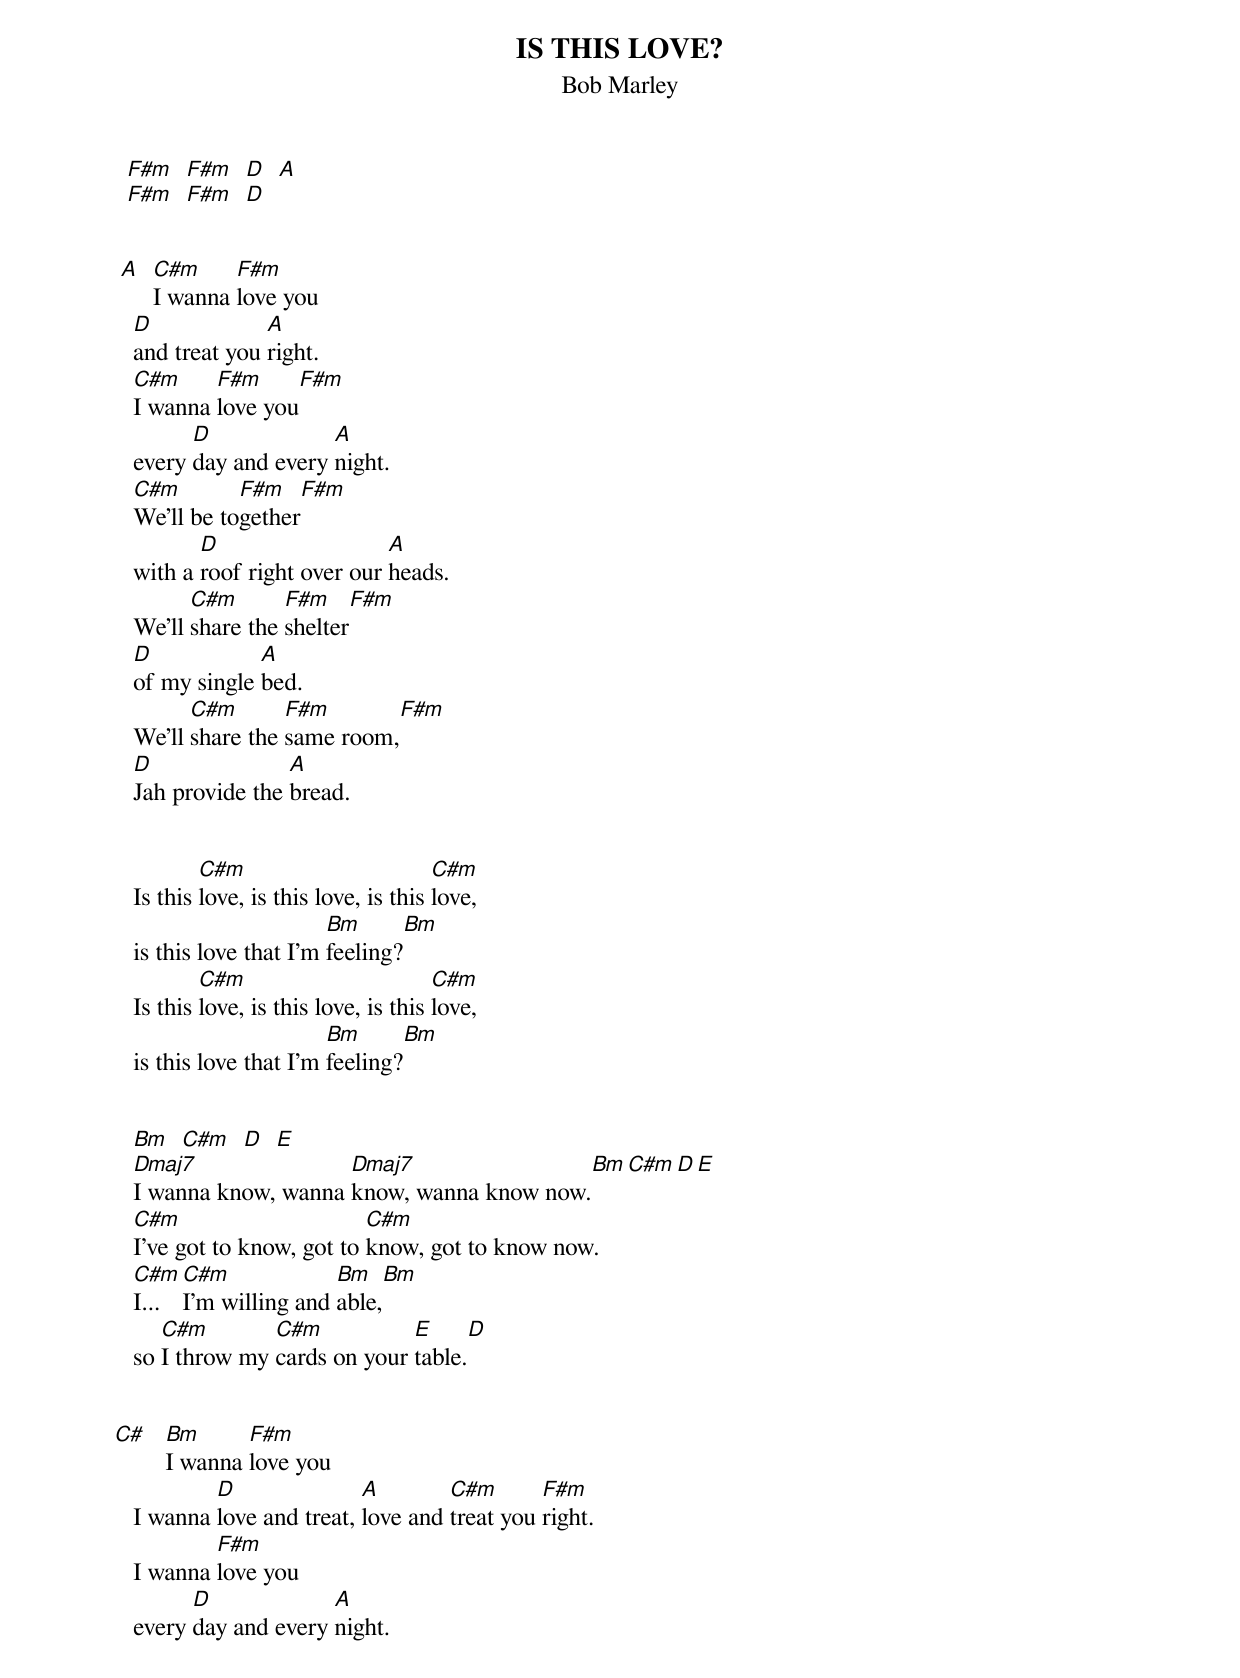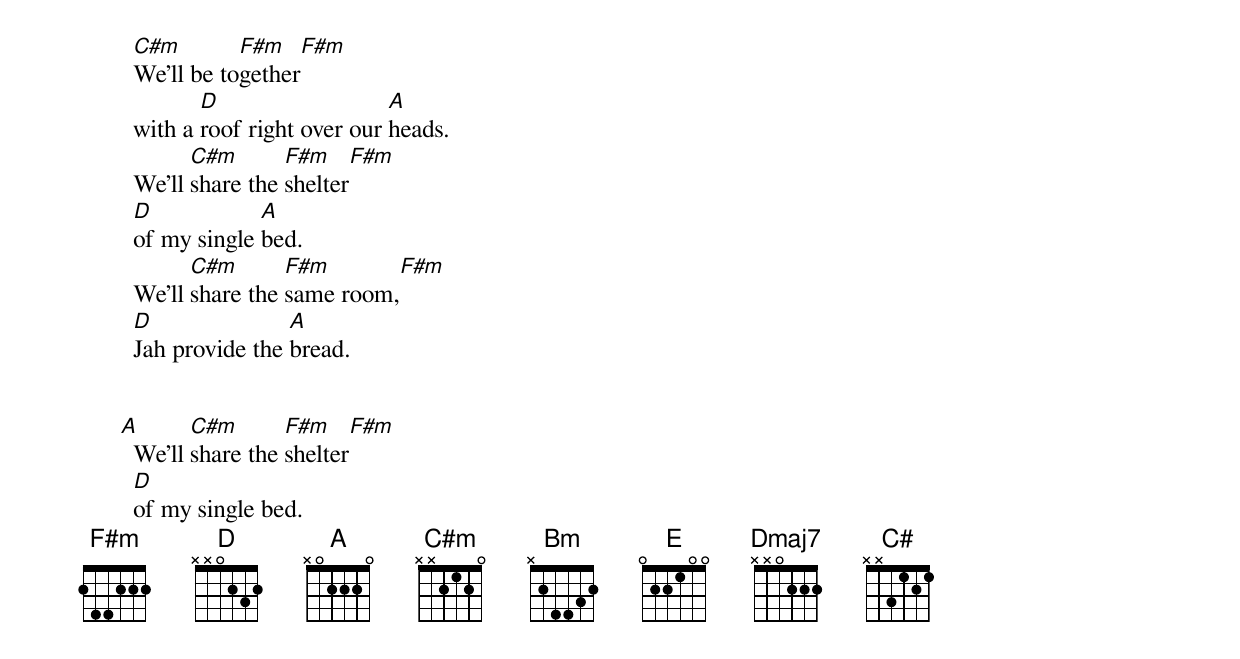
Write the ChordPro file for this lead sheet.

{t:IS THIS LOVE?}
{st:Bob Marley}


       [F#m]  [F#m]  [D]  [A]
       [F#m]  [F#m]  [D]


      [A]  [C#m]I wanna [F#m]love you
        [D]and treat you [A]right.
        [C#m]I wanna [F#m]love you[F#m]
        every [D]day and every [A]night.
        [C#m]We'll be to[F#m]gether[F#m]
        with a [D]roof right over our [A]heads.
        We'll [C#m]share the [F#m]shelter[F#m]
        [D]of my single [A]bed.
        We'll [C#m]share the [F#m]same room,[F#m]
        [D]Jah provide the [A]bread.


        Is this [C#m]love, is this love, is this [C#m]love,
        is this love that I'm [Bm]feeling?[Bm]
        Is this [C#m]love, is this love, is this [C#m]love,
        is this love that I'm [Bm]feeling?[Bm]


        [Bm]  [C#m]  [D]  [E]
        [Dmaj7]I wanna know, wanna [Dmaj7]know, wanna know now.[Bm][C#m][D][E]
        [C#m]I've got to know, got to [C#m]know, got to know now.
        [C#m]I...  [C#m]I'm willing and [Bm]able,[Bm]
        so [C#m]I throw my [C#m]cards on your [E]table.[D]


     [C#]   [Bm]I wanna [F#m]love you
        I wanna [D]love and treat, [A]love and [C#m]treat you [F#m]right.
        I wanna [F#m]love you
        every [D]day and every [A]night.
        [C#m]We'll be to[F#m]gether[F#m]
        with a [D]roof right over our [A]heads.
        We'll [C#m]share the [F#m]shelter[F#m]
        [D]of my single [A]bed.
        We'll [C#m]share the [F#m]same room,[F#m]
        [D]Jah provide the [A]bread.


      [A]  We'll [C#m]share the [F#m]shelter[F#m]
        [D]of my single bed.
